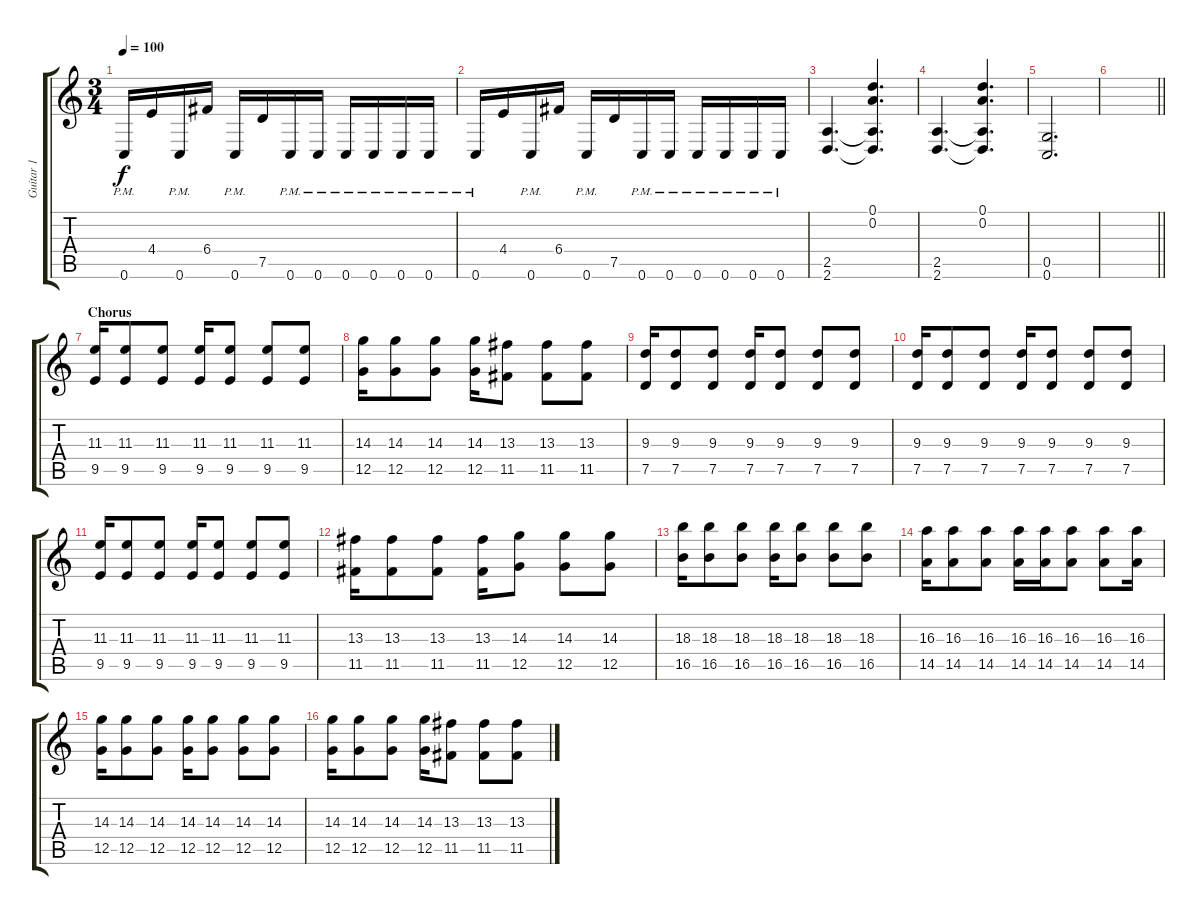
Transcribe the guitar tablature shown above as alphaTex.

\track ("Guitar 1" "Guitar 1") {instrument distortionguitar}
\staff {score tabs}
\tuning (D4 A3 F3 C3 G2 C2) {hide}
\ts (3 4)
\tempo 100
\clef g2
\ks c
0.6{pm}.16{dy f} 4.4.16 0.6{pm}.16 6.4.16 0.6{pm}.16 7.5.16 0.6{pm}.16 0.6{pm}.16 0.6{pm}.16 0.6{pm}.16 0.6{pm}.16 0.6{pm}.16 |
0.6{pm}.16 4.4.16 0.6{pm}.16 6.4.16 0.6{pm}.16 7.5.16 0.6{pm}.16 0.6{pm}.16 0.6{pm}.16 0.6{pm}.16 0.6{pm}.16 0.6{pm}.16 |
(2.5 2.6).4{d} (0.1 0.2 2.5{t} 2.6{t}).4{d} |
(2.5 2.6).4{d} (0.1 0.2 2.5{t} 2.6{t}).4{d} |
(0.5 0.6).2{d} |
\barLineRight lightlight
|
\section ("" "Chorus")
(11.3 9.5).16 (11.3 9.5).8 (11.3 9.5).8 (11.3 9.5).16 (11.3 9.5).8 (11.3 9.5).8 (11.3 9.5).8 |
(14.3 12.5).16 (14.3 12.5).8 (14.3 12.5).8 (14.3 12.5).16 (13.3 11.5).8 (13.3 11.5).8 (13.3 11.5).8 |
(9.3 7.5).16 (9.3 7.5).8 (9.3 7.5).8 (9.3 7.5).16 (9.3 7.5).8 (9.3 7.5).8 (9.3 7.5).8 |
(9.3 7.5).16 (9.3 7.5).8 (9.3 7.5).8 (9.3 7.5).16 (9.3 7.5).8 (9.3 7.5).8 (9.3 7.5).8 |
(11.3 9.5).16 (11.3 9.5).8 (11.3 9.5).8 (11.3 9.5).16 (11.3 9.5).8 (11.3 9.5).8 (11.3 9.5).8 |
(13.3 11.5).16 (13.3 11.5).8 (13.3 11.5).8 (13.3 11.5).16 (14.3 12.5).8 (14.3 12.5).8 (14.3 12.5).8 |
(18.3 16.5).16 (18.3 16.5).8 (18.3 16.5).8 (18.3 16.5).16 (18.3 16.5).8 (18.3 16.5).8 (18.3 16.5).8 |
(16.3 14.5).16 (16.3 14.5).8 (16.3 14.5).8 (16.3 14.5).16 (16.3 14.5).16 (16.3 14.5).8 (16.3 14.5).8 (16.3 14.5).16 |
(14.3 12.5).16 (14.3 12.5).8 (14.3 12.5).8 (14.3 12.5).16 (14.3 12.5).8 (14.3 12.5).8 (14.3 12.5).8 |
(14.3 12.5).16 (14.3 12.5).8 (14.3 12.5).8 (14.3 12.5).16 (13.3 11.5).8 (13.3 11.5).8 (13.3 11.5).8
